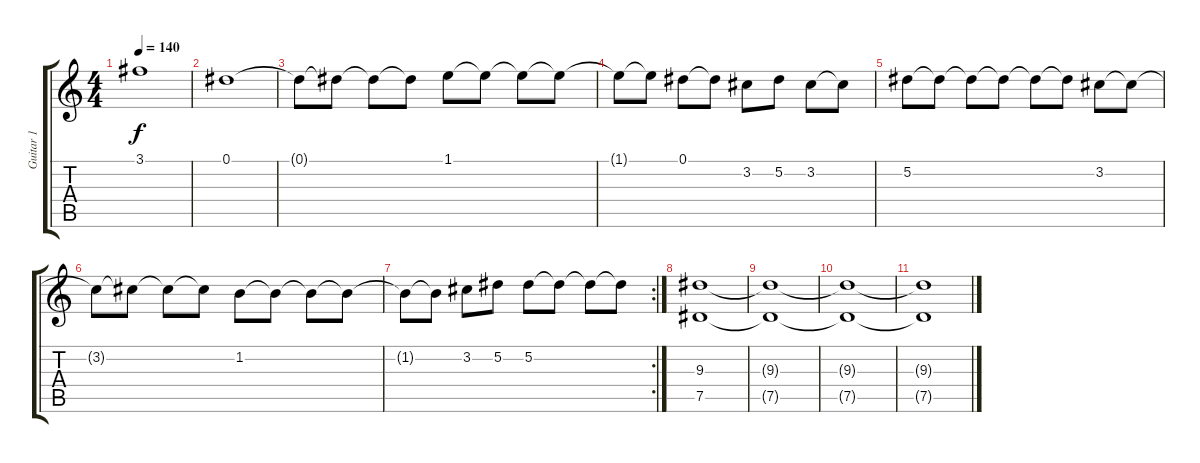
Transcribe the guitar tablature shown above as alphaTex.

\track ("Guitar 1" "Guitar 1") {instrument distortionguitar}
\staff {score tabs}
\tuning (Eb4 Bb3 Gb3 Db3 Ab2 Eb2) {hide}
\ts (4 4)
\tempo 140
\clef g2
\ks c
3.1.1{dy f} |
0.1.1 |
0.1{t}.8 0.1{t}.8 0.1{t}.8 0.1{t}.8 1.1.8 1.1{t}.8 1.1{t}.8 1.1{t}.8 |
1.1{t}.8 1.1{t}.8 0.1.8 0.1{t}.8 3.2.8 5.2.8 3.2.8 3.2{t}.8 |
5.2.8 5.2{t}.8 5.2{t}.8 5.2{t}.8 5.2{t}.8 5.2{t}.8 3.2.8 3.2{t}.8 |
3.2{t}.8 3.2{t}.8 3.2{t}.8 3.2{t}.8 1.2.8 1.2{t}.8 1.2{t}.8 1.2{t}.8 |
\rc 2
1.2{t}.8 1.2{t}.8 3.2.8 5.2.8 5.2.8 5.2{t}.8 5.2{t}.8 5.2{t}.8 |
(9.3 7.5).1{volume 0} |
(9.3{t} 7.5{t}).1 |
(9.3{t} 7.5{t}).1 |
(9.3{t} 7.5{t}).1
